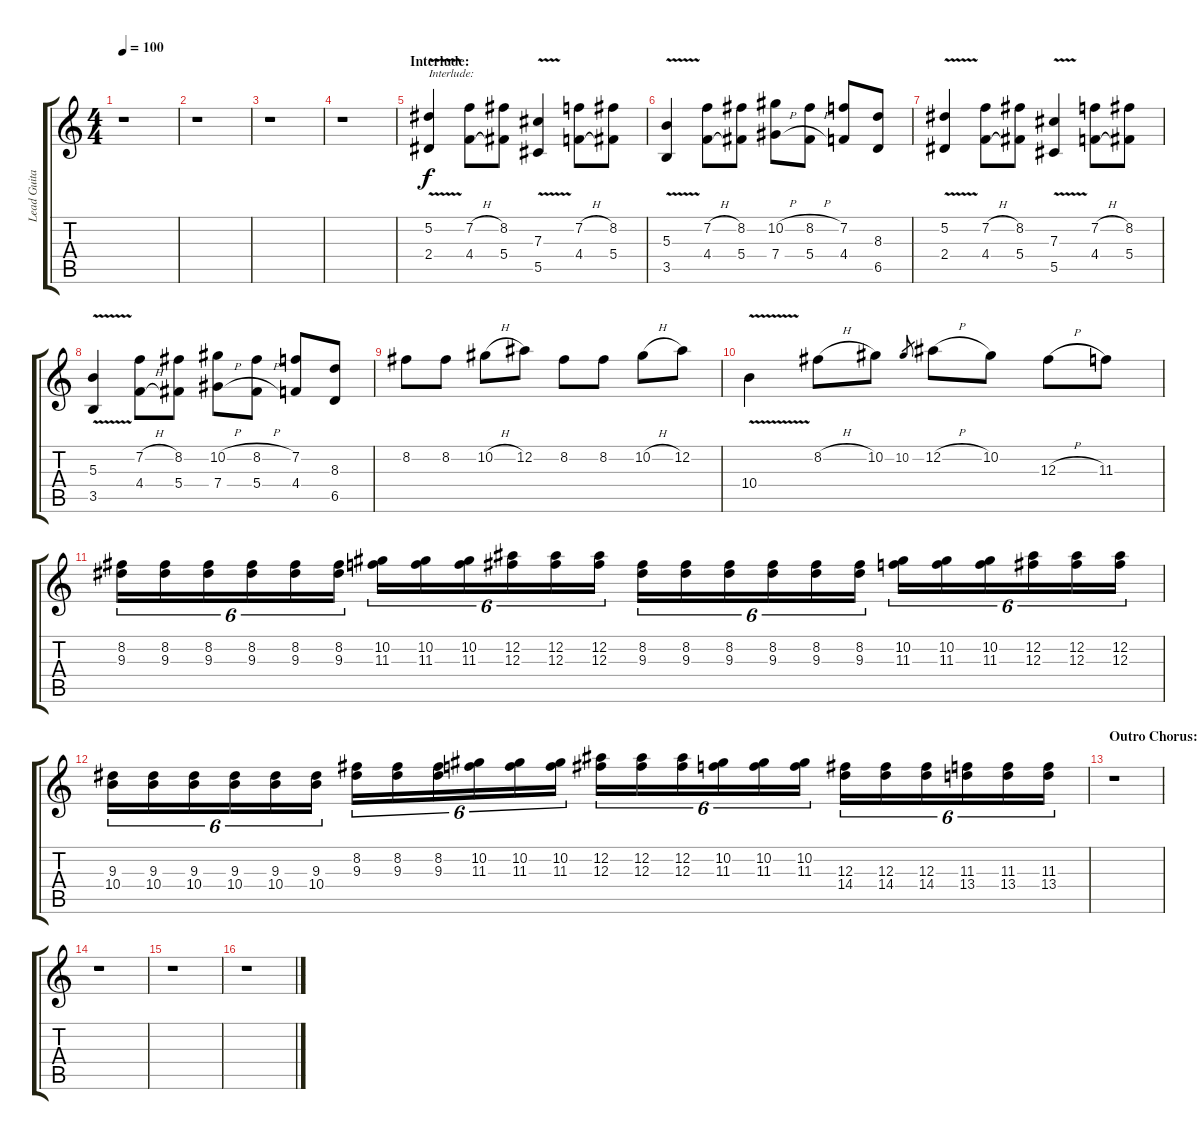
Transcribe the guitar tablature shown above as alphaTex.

\track ("Lead Guitar" "Lead Guita") {instrument distortionguitar}
\staff {score tabs}
\tuning (Eb4 Bb3 Gb3 Db3 Ab2 Eb2) {hide}
\ts (4 4)
\tempo 100
\clef g2
\ks c
r.1{dy f} |
r.1 |
r.1 |
r.1 |
\section ("" "Interlude:")
(5.2{v} 2.4{v}).4{txt "Interlude:"} (7.2{h} 4.4{h}).8 (8.2 5.4).8 (7.3{v} 5.5{v}).4 (7.2{h} 4.4{h}).8 (8.2 5.4).8 |
(5.3{v} 3.5{v}).4 (7.2{h} 4.4{h}).8 (8.2 5.4).8 (10.2{h} 7.4{h}).8 (8.2{h} 5.4{h}).8 (7.2 4.4).8 (8.3 6.5).8 |
(5.2{v} 2.4{v}).4 (7.2{h} 4.4{h}).8 (8.2 5.4).8 (7.3{v} 5.5{v}).4 (7.2{h} 4.4{h}).8 (8.2 5.4).8 |
(5.3{v} 3.5{v}).4 (7.2{h} 4.4{h}).8 (8.2 5.4).8 (10.2{h} 7.4{h}).8 (8.2{h} 5.4{h}).8 (7.2 4.4).8 (8.3 6.5).8 |
8.2.8 8.2.8 10.2{h}.8 12.2.8 8.2.8 8.2.8 10.2{h}.8 12.2.8 |
10.4{v}.4 8.2{h}.8 10.2.8 10.2.8{gr} 12.2{h}.8 10.2.8 12.3{h}.8 11.3.8 |
(8.2 9.3).16{tu (6 4)} (8.2 9.3).16{tu (6 4)} (8.2 9.3).16{tu (6 4)} (8.2 9.3).16{tu (6 4)} (8.2 9.3).16{tu (6 4)} (8.2 9.3).16{tu (6 4)} (10.2 11.3).16{tu (6 4)} (10.2 11.3).16{tu (6 4)} (10.2 11.3).16{tu (6 4)} (12.2 12.3).16{tu (6 4)} (12.2 12.3).16{tu (6 4)} (12.2 12.3).16{tu (6 4)} (8.2 9.3).16{tu (6 4)} (8.2 9.3).16{tu (6 4)} (8.2 9.3).16{tu (6 4)} (8.2 9.3).16{tu (6 4)} (8.2 9.3).16{tu (6 4)} (8.2 9.3).16{tu (6 4)} (10.2 11.3).16{tu (6 4)} (10.2 11.3).16{tu (6 4)} (10.2 11.3).16{tu (6 4)} (12.2 12.3).16{tu (6 4)} (12.2 12.3).16{tu (6 4)} (12.2 12.3).16{tu (6 4)} |
(9.3 10.4).16{tu (6 4)} (9.3 10.4).16{tu (6 4)} (9.3 10.4).16{tu (6 4)} (9.3 10.4).16{tu (6 4)} (9.3 10.4).16{tu (6 4)} (9.3 10.4).16{tu (6 4)} (8.2 9.3).16{tu (6 4)} (8.2 9.3).16{tu (6 4)} (8.2 9.3).16{tu (6 4)} (10.2 11.3).16{tu (6 4)} (10.2 11.3).16{tu (6 4)} (10.2 11.3).16{tu (6 4)} (12.2 12.3).16{tu (6 4)} (12.2 12.3).16{tu (6 4)} (12.2 12.3).16{tu (6 4)} (10.2 11.3).16{tu (6 4)} (10.2 11.3).16{tu (6 4)} (10.2 11.3).16{tu (6 4)} (12.3 14.4).16{tu (6 4)} (12.3 14.4).16{tu (6 4)} (12.3 14.4).16{tu (6 4)} (11.3 13.4).16{tu (6 4)} (11.3 13.4).16{tu (6 4)} (11.3 13.4).16{tu (6 4)} |
\section ("" "Outro Chorus:")
r.1 |
r.1 |
r.1 |
r.1
